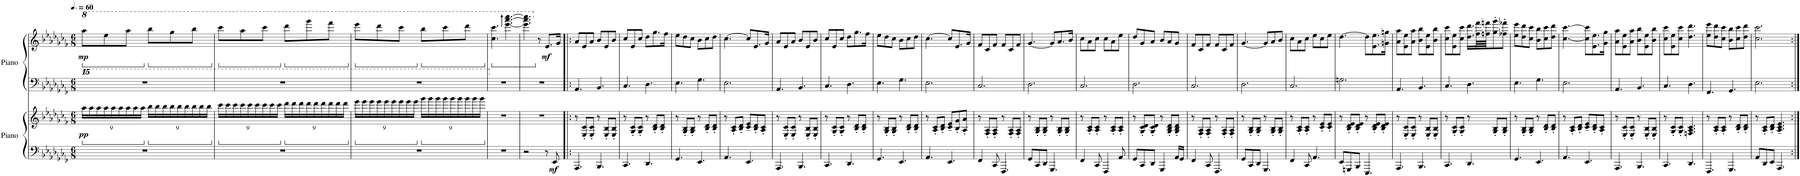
**kern	**kern	**dynam	**kern	**kern	**dynam
*part2	*part2	*part2	*part1	*part1	*part1
*staff4	*staff3	*staff3/4	*staff2	*staff1	*staff1/2
*I"Piano	*	*	*I"Piano	*	*
*I'Pno.	*	*	*I'Pno.	*	*
*clefF4	*clefG2	*	*clefF4	*clefG2	*
*k[b-e-a-d-g-c-f-]	*k[b-e-a-d-g-c-f-]	*	*k[b-e-a-d-g-c-f-]	*k[b-e-a-d-g-c-f-]	*
*M6/8	*M6/8	*	*M6/8	*M6/8	*
*MM90	*MM90	*	*MM90	*MM90	*
*	*ped	*	*	*	*
*	*Xbrackettup	*	*	*	*
*	*	*	*15ma	*	*
*	*	*	*	*8va	*
=1	=1	=1	=1	=1	=1
!	!	!LO:DY:b	!	!	!LO:DY:b
2.r	24aa-\LL	pp	2.r	8aaa-\L	mp
.	24aa-\	.	.	.	.
.	24aa-\	.	.	.	.
*	*	*	*	*ped	*
.	24aa-\	.	.	8eee-\	.
.	24aa-\	.	.	.	.
.	24aa-\	.	.	.	.
.	24aa-\	.	.	8aaa-\J	.
.	24aa-\	.	.	.	.
.	24aa-\JJ	.	.	.	.
*	*Xped	*	*	*	*
*	*ped	*	*	*	*
*	*	*	*	*Xped	*
*	*	*	*	*ped	*
.	24bb-\LL	.	.	8bbb-\L	.
.	24bb-\	.	.	.	.
.	24bb-\	.	.	.	.
.	24bb-\	.	.	8ggg-\	.
.	24bb-\	.	.	.	.
.	24bb-\	.	.	.	.
.	24bb-\	.	.	8bbb-\J	.
.	24bb-\	.	.	.	.
.	24bb-\JJ	.	.	.	.
=2	=2	=2	=2	=2	=2
*	*Xped	*	*	*	*
*	*ped	*	*	*	*
*	*	*	*	*Xped	*
*	*	*	*	*ped	*
2.r	24ccc-\LL	.	2.r	8cccc-\L	.
.	24ccc-\	.	.	.	.
.	24ccc-\	.	.	.	.
.	24ccc-\	.	.	8aaa-\	.
.	24ccc-\	.	.	.	.
.	24ccc-\	.	.	.	.
.	24ccc-\	.	.	8cccc-\J	.
.	24ccc-\	.	.	.	.
.	24ccc-\JJ	.	.	.	.
*	*Xped	*	*	*	*
*	*ped	*	*	*	*
*	*	*	*	*Xped	*
*	*	*	*	*ped	*
.	24ddd-\LL	.	.	8dddd-\L	.
.	24ddd-\	.	.	.	.
.	24ddd-\	.	.	.	.
.	24ddd-\	.	.	8gggg-\	.
.	24ddd-\	.	.	.	.
.	24ddd-\	.	.	.	.
.	24ddd-\	.	.	8ffff-\J	.
.	24ddd-\	.	.	.	.
.	24ddd-\JJ	.	.	.	.
=3	=3	=3	=3	=3	=3
*	*Xped	*	*	*	*
*	*ped	*	*	*	*
*	*	*	*	*Xped	*
*	*	*	*	*ped	*
2.r	24eee-\LL	.	2.r	8eeee-\L	.
.	24eee-\	.	.	.	.
.	24eee-\	.	.	.	.
.	24eee-\	.	.	8dddd-\	.
.	24eee-\	.	.	.	.
.	24eee-\	.	.	.	.
.	24eee-\	.	.	8cccc-\J	.
.	24eee-\	.	.	.	.
.	24eee-\JJ	.	.	.	.
*	*Xped	*	*	*	*
*	*ped	*	*	*	*
*	*	*	*	*Xped	*
*	*	*	*	*ped	*
.	24ggg-\LL	.	.	8bbb-\L	.
.	24ggg-\	.	.	.	.
.	24ggg-\	.	.	.	.
.	24ggg-\	.	.	8cccc-\	.
.	24ggg-\	.	.	.	.
.	24ggg-\	.	.	.	.
.	24ggg-\	.	.	8dddd-\J	.
.	24ggg-\	.	.	.	.
.	24ggg-\JJ	.	.	.	.
=4	=4	=4	=4	=4	=4
*	*Xped	*	*	*	*
*	*	*	*	*Xped	*
*	*	*	*	*ped	*
2.r	2.r	.	2.r	4.ccc-\ 4.cccc-\	.
.	.	.	.	[4.eeee-\: [4.aaaa-\: [4.ccccc-\:	.
=5	=5	=5	=5	=5	=5
2r	2.r	.	2.r	4.eeee-\] 4.aaaa-\] 4.ccccc-\]	.
*	*	*	*	*X8va	*
*	*	*	*	*Xped	*
.	.	.	.	8r	.
!	!	!	!	!	!LO:DY:b
8r	.	.	.	8.e-/L	mf
!	!	!LO:DY:b=2	!	!	!
8EE-/	.	mf	.	.	.
.	.	.	.	16g-/Jk	.
=6!|:	=6!|:	=6!|:	=6!|:	=6!|:	=6!|:
*	*	*	*X15ma	*	*
4.AAA-/	8r	.	4.AA-/	8a-/L	.
.	8E-/' 8c-/'L	.	.	8e-/	.
.	8E-/' 8c-/'J	.	.	8a-/J	.
4.BBB-/	8r	.	4.BB-/	8b-/L	.
.	8E-/' 8B-/'L	.	.	8e-/	.
.	8E-/' 8B-/'J	.	.	8b-/J	.
=7	=7	=7	=7	=7	=7
4.CC-/	8r	.	4.C-/	8cc-/L	.
.	8G-/' 8c-/'L	.	.	8e-/	.
.	8G-/' 8c-/'J	.	.	8cc-/J	.
4.DD-/	8r	.	4.D-\	8dd-\L	.
.	8B-/' 8d-/'L	.	.	8.gg-\	.
.	8B-/' 8d-/'J	.	.	.	.
.	.	.	.	16ff-\Jk	.
=8	=8	=8	=8	=8	=8
4.GG-/	8r	.	4.E-\	8ee-\L	.
.	8G-/' 8B-/'L	.	.	8dd-\	.
.	8G-/' 8B-/'J	.	.	8cc-\J	.
4.EE-/	8r	.	4.G-\	8b-\L	.
.	8B-/' 8d-/'L	.	.	8cc-\	.
.	8B-/' 8d-/'J	.	.	8dd-\J	.
=9	=9	=9	=9	=9	=9
4.AA-/	8r	.	2.E-\	[4.cc-\	.
.	8A-/' 8c-/'L	.	.	.	.
.	8B-/' 8d-/'J	.	.	.	.
4.EE-/	8c-/~ 8e-/~L	.	.	8cc-/L]	.
.	8B-/' 8d-/'	.	.	8.e-/	.
.	8A-/' 8c-/'J	.	.	.	.
.	.	.	.	16g-/Jk	.
=10	=10	=10	=10	=10	=10
4.AAA-/	8r	.	4.AA-/	8a-/L	.
.	8E-/' 8c-/'L	.	.	8e-/	.
.	8E-/' 8c-/'J	.	.	8a-/J	.
4.BBB-/	8r	.	4.BB-/	8b-/L	.
.	8E-/' 8B-/'L	.	.	8e-/	.
.	8E-/' 8B-/'J	.	.	8b-/J	.
=11	=11	=11	=11	=11	=11
4.CC-/	8r	.	4.C-/	8cc-/L	.
.	8G-/' 8c-/'L	.	.	8e-/	.
.	8G-/' 8c-/'J	.	.	8cc-/J	.
4.DD-/	8r	.	4.D-\	8dd-\L	.
.	8B-/' 8d-/'L	.	.	8.gg-\	.
.	8B-/' 8d-/'J	.	.	.	.
.	.	.	.	16ff-\Jk	.
=12	=12	=12	=12	=12	=12
4.GG-/	8r	.	4.E-\	8ee-\L	.
.	8G-/' 8B-/'L	.	.	8dd-\	.
.	8G-/' 8B-/'J	.	.	8cc-\J	.
4.EE-/	8r	.	4.G-\	8b-\L	.
.	8B-/' 8d-/'L	.	.	8cc-\	.
.	8B-/' 8d-/'J	.	.	8dd-\J	.
=13	=13	=13	=13	=13	=13
4.AA-/	8r	.	2.E-\	[4.cc-\	.
.	8A-/' 8c-/'L	.	.	.	.
.	8B-/' 8d-/'J	.	.	.	.
4.EE-/	8c-/~ 8e-/~L	.	.	8cc-/L]	.
.	8B-/' 8g-/'	.	.	8.e-/	.
.	8A-/' 8a-/'J	.	.	.	.
.	.	.	.	16g-/Jk	.
=14	=14	=14	=14	=14	=14
4FF-/	8r	.	2.C-/	8f-/L	.
.	8F-/' 8A-/'L	.	.	8c-/	.
8CC-/	8F-/' 8A-/'J	.	.	8f-/J	.
4.FFF-/	8r	.	.	8f-/L	.
.	8F-/' 8A-/'L	.	.	8c-/	.
.	8F-/' 8A-/'J	.	.	8f-/J	.
=15	=15	=15	=15	=15	=15
8GG-/L	8r	.	2.D-\	[4.g-/	.
8CC-/	8G-/' 8B-/'L	.	.	.	.
8DD-/J	8G-/' 8B-/'J	.	.	.	.
4.GGG-/	8r	.	.	8g-/L]	.
.	8G-/' 8B-/'L	.	.	8.a-/	.
.	8G-/' 8B-/'J	.	.	.	.
.	.	.	.	16b-/Jk	.
=16	=16	=16	=16	=16	=16
4FF-/	8r	.	2.C-/	8cc-\L	.
.	8A-/' 8c-/'L	.	.	8a-\	.
8CC-/	8A-/' 8c-/'J	.	.	8cc-\J	.
4FFF-/	8r	.	.	8cc-\L	.
.	8A-/' 8c-/'L	.	.	8a-\	.
8AA-/	8A-/' 8c-/'J	.	.	8ee-\J	.
=17	=17	=17	=17	=17	=17
8GG-/L	8r	.	2.D-\	8dd-/L	.
8CC-/	8G-/' 8c-/' 8d-/'L	.	.	8g-/	.
8DD-/J	8G-/' 8c-/' 8d-/'J	.	.	8a-/J	.
4GGG-/	8r	.	.	8b-/L	.
.	8G-/' 8B-/' 8d-/'L	.	.	8a-/	.
16AA-/LL	8G-/' 8B-/' 8d-/'J	.	.	8g-/J	.
16GG-/JJ	.	.	.	.	.
=18	=18	=18	=18	=18	=18
4FF-/	8r	.	2.C-/	8f-/L	.
.	8F-/' 8A-/'L	.	.	8c-/	.
8CC-/	8F-/' 8A-/'J	.	.	8f-/J	.
4.FFF-/	8r	.	.	8f-/L	.
.	8F-/' 8A-/'L	.	.	8c-/	.
.	8F-/' 8A-/'J	.	.	8f-/J	.
=19	=19	=19	=19	=19	=19
8GG-/L	8r	.	2.D-\	[4.g-/	.
8CC-/	8G-/' 8B-/'L	.	.	.	.
8DD-/J	8G-/' 8B-/'J	.	.	.	.
4.GGG-/	8r	.	.	8g-/L]	.
.	8G-/' 8B-/'L	.	.	8a-/	.
.	8G-/' 8B-/'J	.	.	8b-/J	.
=20	=20	=20	=20	=20	=20
4FF-/	8r	.	2.C-/	8cc-\L	.
.	8A-/' 8c-/'L	.	.	8a-\	.
8CC-/	8A-/' 8c-/'J	.	.	8cc-\J	.
4.AA-/	8r	.	.	8ee-\L	.
.	8c-/' 8e-/'L	.	.	8cc-\	.
.	8c-/' 8e-/'J	.	.	8ee-\J	.
=21	=21	=21	=21	=21	=21
8EE-/L	8r	.	2.Gn\	[4.dd-\	.
8GGGn/	8B-/' 8d-/' 8e-/'L	.	.	.	.
8BBB-/J	8B-/' 8d-/' 8e-/'J	.	.	.	.
4.EEE-/	8r	.	.	8dd-\L]	.
.	8B-/' 8d-/' 8e-/'L	.	.	8.e-\ 8.ee-\	.
.	8B-/' 8d-/' 8e-/'J	.	.	.	.
.	.	.	.	16gn\ 16ggn\Jk	.
=22	=22	=22	=22	=22	=22
4.AAA-/	8r	.	4.AA-/	8a-\ 8aa-\L	.
.	8E-/' 8c-/'L	.	.	8e-\ 8ee-\	.
.	8E-/' 8c-/'J	.	.	8a-\ 8aa-\J	.
4.BBB-/	8r	.	4.BB-/	8b-\ 8bb-\L	.
.	8E-/' 8B-/'L	.	.	8e-\ 8ee-\	.
.	8E-/' 8B-/'J	.	.	8b-\ 8bb-\J	.
=23	=23	=23	=23	=23	=23
4.CC-/	8r	.	4.C-/	8cc-\ 8ccc-\L	.
.	8G-/' 8c-/'L	.	.	8e-\ 8ee-\	.
.	8G-/' 8c-/'J	.	.	8cc-\ 8ccc-\J	.
4.DD-/	8r	.	4.D-\	16.dd-\ 16.ddd-\LL	.
.	.	.	.	64ff-\ 64fff-\LL	.
.	.	.	.	64ffn\ 64fffn\JJJ	.
.	8G-/' 8B-/'L	.	.	8gg-\' 8ggg-\'	.
.	8G-/' 8B-/'J	.	.	8ff-X\' 8fff-X\'J	.
=24	=24	=24	=24	=24	=24
4.GG-/	8r	.	4.E-\	8ee-\ 8eee-\L	.
.	8G-/' 8B-/'L	.	.	8dd-\ 8ddd-\	.
.	8G-/' 8B-/'J	.	.	8cc-\ 8ccc-\J	.
4.EE-/	8r	.	4.G-\	8b-\ 8bb-\L	.
.	8B-/' 8d-/'L	.	.	8cc-\ 8ccc-\	.
.	8B-/' 8d-/'J	.	.	8dd-\ 8ddd-\J	.
=25	=25	=25	=25	=25	=25
4.AA-/	8r	.	2.E-\	[4.cc-\ [4.ccc-\	.
.	8A-/' 8c-/'L	.	.	.	.
.	8B-/' 8d-/'J	.	.	.	.
4.EE-/	8c-/~ 8e-/~L	.	.	8cc-\] 8ccc-\]L	.
.	8B-/' 8d-/'	.	.	8.e-\ 8.ee-\	.
.	8A-/' 8c-/'J	.	.	.	.
.	.	.	.	16g-\ 16gg-\Jk	.
=26	=26	=26	=26	=26	=26
4.AAA-/	8r	.	4.AA-/	8a-\ 8aa-\L	.
.	8E-/' 8c-/'L	.	.	8e-\ 8ee-\	.
.	8E-/' 8c-/'J	.	.	8a-\ 8aa-\J	.
4.BBB-/	8r	.	4.BB-/	8b-\ 8bb-\L	.
.	8E-/' 8B-/'L	.	.	8e-\ 8ee-\	.
.	8E-/' 8B-/'J	.	.	8b-\ 8bb-\J	.
=27	=27	=27	=27	=27	=27
4.CC-/	8r	.	4.C-/	8cc-\ 8ccc-\L	.
.	8G-/' 8c-/'L	.	.	8e-\ 8ee-\	.
.	8G-/' 8c-/'J	.	.	8cc-\ 8ccc-\J	.
4.DD-/	4.Fn/ 4.A-/ 4.c-/	.	4.D-\	4.dd-\ 4.ddd-\	.
=28	=28	=28	=28	=28	=28
4.FFF-/	8r	.	4.FF-/	8ee-\ 8eee-\L	.
.	8A-/' 8c-/'L	.	.	8dd-\ 8ddd-\	.
.	8A-/' 8c-/'J	.	.	8cc-\ 8ccc-\J	.
4.GGG-/	8r	.	4.GG-/	8b-\ 8bb-\L	.
.	8B-/' 8d-/'L	.	.	8cc-\ 8ccc-\	.
.	8B-/' 8d-/'J	.	.	8dd-\ 8ddd-\J	.
=29	=29	=29	=29	=29	=29
8AA-/L	8r	.	2.E-\	2.cc-\ 2.ccc-\	.
8DD-/	8A-/' 8c-/'L	.	.	.	.
8EE-/J	8B-/' 8d-/'J	.	.	.	.
4.AAA-/	4.A-/~ 4.c-/~ 4.e-/~	.	.	.	.
=:|!	=:|!	=:|!	=:|!	=:|!	=:|!
*-	*-	*-	*-	*-	*-
